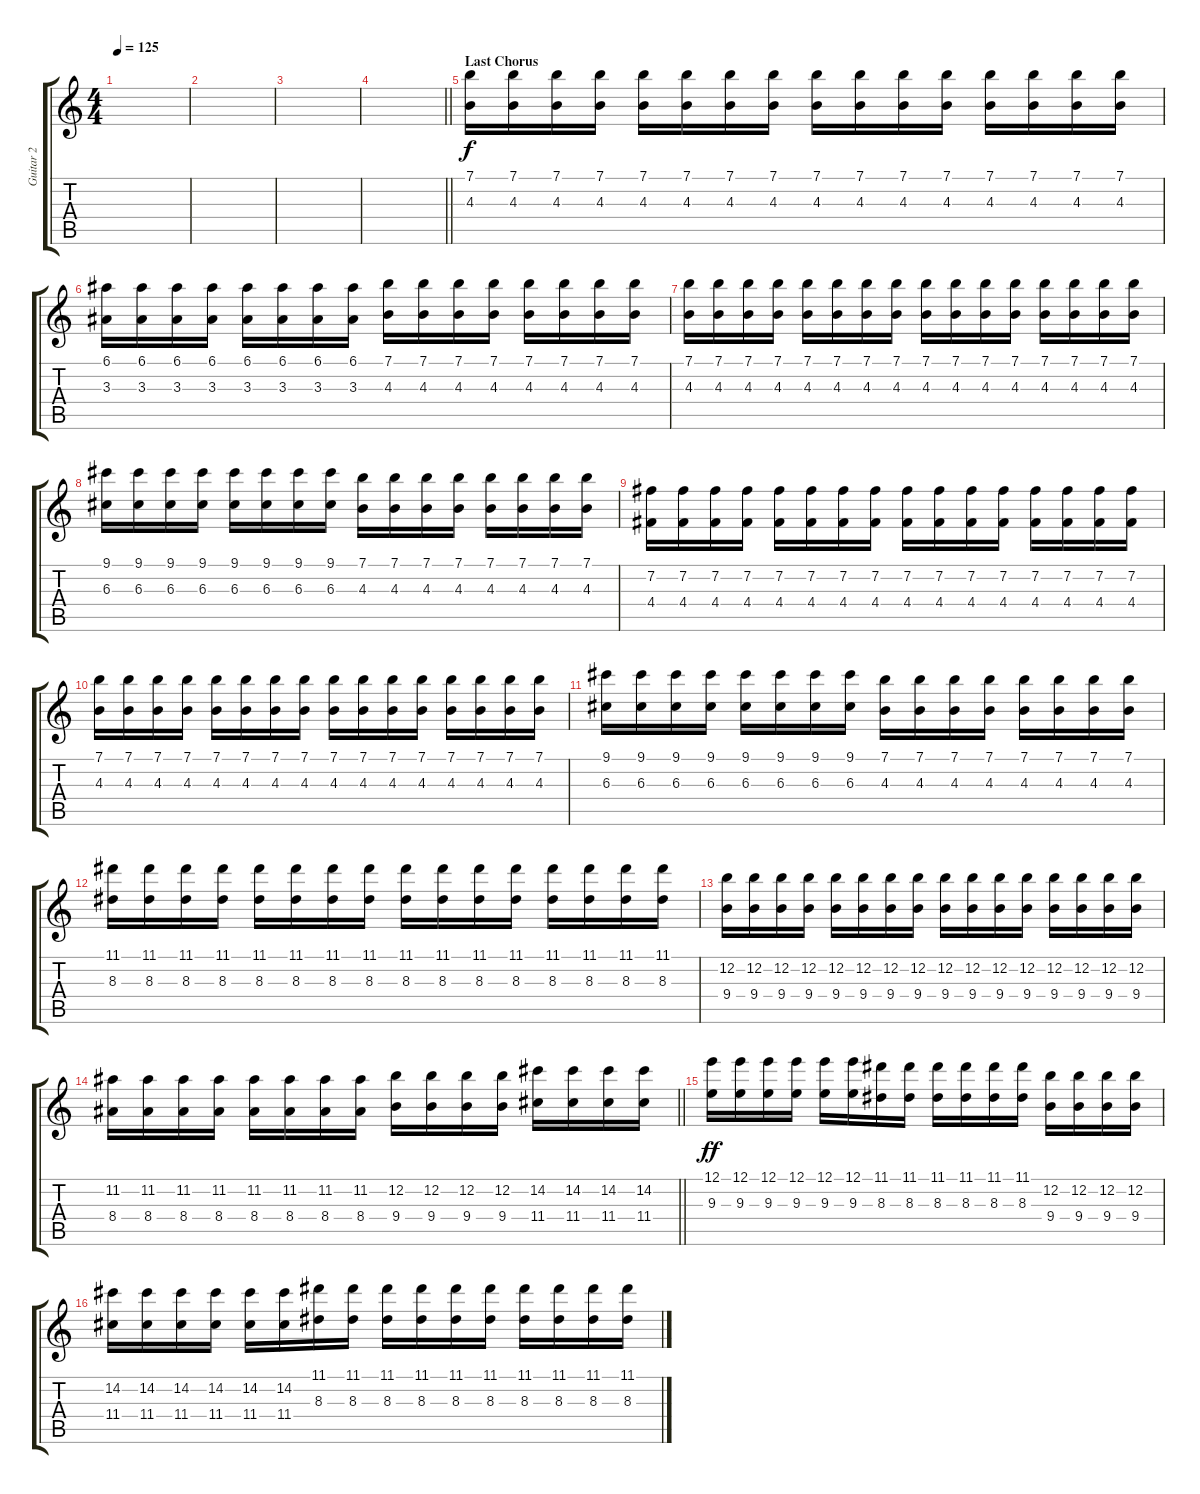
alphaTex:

\track ("Guitar 2" "Guitar 2") {instrument overdrivenguitar}
\staff {score tabs}
\tuning (E4 B3 G3 D3 A2 E2) {hide}
\ts (4 4)
\tempo 125
\clef g2
\ks c
|
|
|
\barLineRight lightlight
|
\section ("" "Last Chorus")
(7.1 4.3).16{dy f volume 9} (7.1 4.3).16 (7.1 4.3).16 (7.1 4.3).16 (7.1 4.3).16 (7.1 4.3).16 (7.1 4.3).16 (7.1 4.3).16 (7.1 4.3).16 (7.1 4.3).16 (7.1 4.3).16 (7.1 4.3).16 (7.1 4.3).16 (7.1 4.3).16 (7.1 4.3).16 (7.1 4.3).16 |
(6.1 3.3).16 (6.1 3.3).16 (6.1 3.3).16 (6.1 3.3).16 (6.1 3.3).16 (6.1 3.3).16 (6.1 3.3).16 (6.1 3.3).16 (7.1 4.3).16{volume 9} (7.1 4.3).16 (7.1 4.3).16 (7.1 4.3).16 (7.1 4.3).16 (7.1 4.3).16 (7.1 4.3).16 (7.1 4.3).16 |
(7.1 4.3).16{volume 9} (7.1 4.3).16 (7.1 4.3).16 (7.1 4.3).16 (7.1 4.3).16 (7.1 4.3).16 (7.1 4.3).16 (7.1 4.3).16 (7.1 4.3).16 (7.1 4.3).16 (7.1 4.3).16 (7.1 4.3).16 (7.1 4.3).16 (7.1 4.3).16 (7.1 4.3).16 (7.1 4.3).16 |
(9.1 6.3).16 (9.1 6.3).16 (9.1 6.3).16 (9.1 6.3).16 (9.1 6.3).16 (9.1 6.3).16 (9.1 6.3).16 (9.1 6.3).16 (7.1 4.3).16{volume 9} (7.1 4.3).16 (7.1 4.3).16 (7.1 4.3).16 (7.1 4.3).16 (7.1 4.3).16 (7.1 4.3).16 (7.1 4.3).16 |
(7.2 4.4).16 (7.2 4.4).16 (7.2 4.4).16 (7.2 4.4).16 (7.2 4.4).16 (7.2 4.4).16 (7.2 4.4).16 (7.2 4.4).16 (7.2 4.4).16 (7.2 4.4).16 (7.2 4.4).16 (7.2 4.4).16 (7.2 4.4).16 (7.2 4.4).16 (7.2 4.4).16 (7.2 4.4).16 |
(7.1 4.3).16{volume 9} (7.1 4.3).16 (7.1 4.3).16 (7.1 4.3).16 (7.1 4.3).16 (7.1 4.3).16 (7.1 4.3).16 (7.1 4.3).16 (7.1 4.3).16 (7.1 4.3).16 (7.1 4.3).16 (7.1 4.3).16 (7.1 4.3).16 (7.1 4.3).16 (7.1 4.3).16 (7.1 4.3).16 |
(9.1 6.3).16 (9.1 6.3).16 (9.1 6.3).16 (9.1 6.3).16 (9.1 6.3).16 (9.1 6.3).16 (9.1 6.3).16 (9.1 6.3).16 (7.1 4.3).16{volume 9} (7.1 4.3).16 (7.1 4.3).16 (7.1 4.3).16 (7.1 4.3).16 (7.1 4.3).16 (7.1 4.3).16 (7.1 4.3).16 |
(11.1 8.3).16 (11.1 8.3).16 (11.1 8.3).16 (11.1 8.3).16 (11.1 8.3).16 (11.1 8.3).16 (11.1 8.3).16 (11.1 8.3).16 (11.1 8.3).16 (11.1 8.3).16 (11.1 8.3).16 (11.1 8.3).16 (11.1 8.3).16 (11.1 8.3).16 (11.1 8.3).16 (11.1 8.3).16 |
(12.2 9.4).16{volume 9} (12.2 9.4).16 (12.2 9.4).16 (12.2 9.4).16 (12.2 9.4).16 (12.2 9.4).16 (12.2 9.4).16 (12.2 9.4).16 (12.2 9.4).16 (12.2 9.4).16 (12.2 9.4).16 (12.2 9.4).16 (12.2 9.4).16 (12.2 9.4).16 (12.2 9.4).16 (12.2 9.4).16 |
\barLineRight lightlight
(11.2 8.4).16 (11.2 8.4).16 (11.2 8.4).16 (11.2 8.4).16 (11.2 8.4).16 (11.2 8.4).16 (11.2 8.4).16 (11.2 8.4).16 (12.2 9.4).16{volume 9} (12.2 9.4).16 (12.2 9.4).16 (12.2 9.4).16 (14.2 11.4).16 (14.2 11.4).16 (14.2 11.4).16 (14.2 11.4).16 |
(12.1 9.3).16{dy ff} (12.1 9.3).16 (12.1 9.3).16 (12.1 9.3).16 (12.1 9.3).16 (12.1 9.3).16 (11.1 8.3).16 (11.1 8.3).16 (11.1 8.3).16 (11.1 8.3).16 (11.1 8.3).16 (11.1 8.3).16 (12.2 9.4).16 (12.2 9.4).16 (12.2 9.4).16 (12.2 9.4).16 |
(14.2 11.4).16 (14.2 11.4).16 (14.2 11.4).16 (14.2 11.4).16 (14.2 11.4).16 (14.2 11.4).16 (11.1 8.3).16 (11.1 8.3).16 (11.1 8.3).16 (11.1 8.3).16 (11.1 8.3).16 (11.1 8.3).16 (11.1 8.3).16 (11.1 8.3).16 (11.1 8.3).16 (11.1 8.3).16
